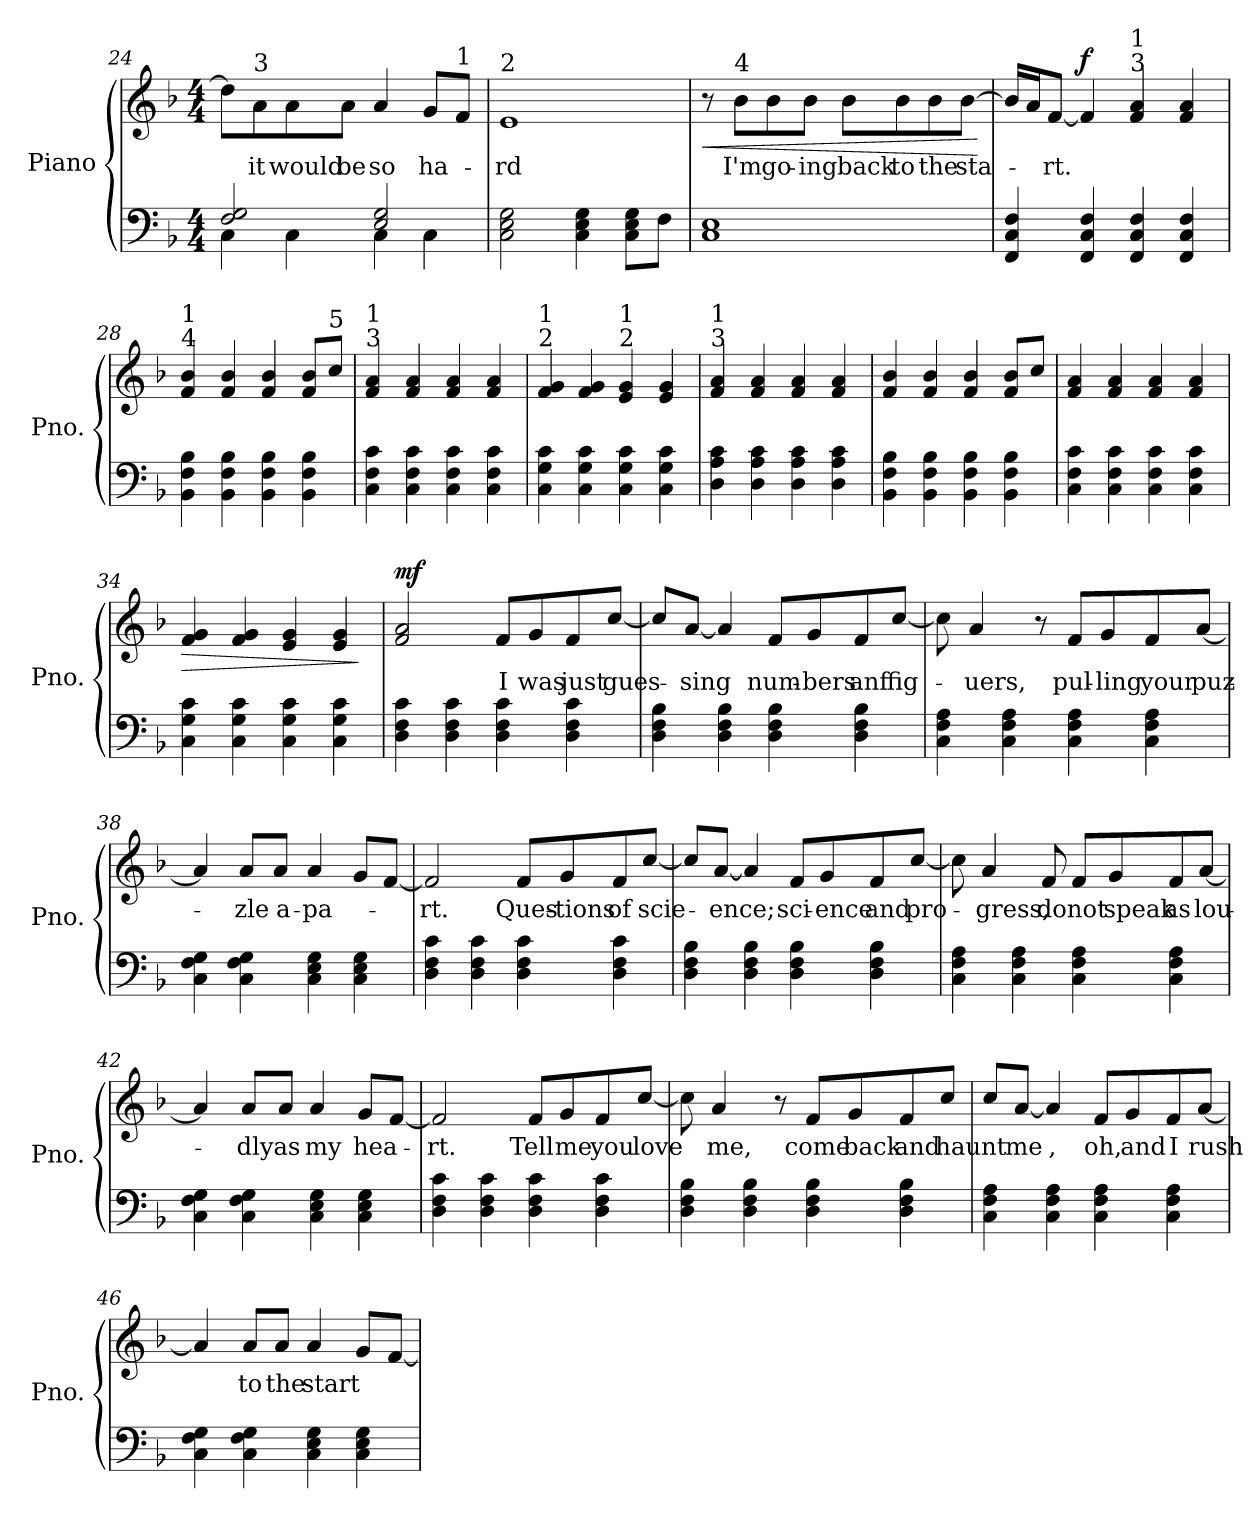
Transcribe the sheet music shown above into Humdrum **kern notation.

**kern	**kern	**text	**dynam
*part1	*part1	*part1	*part1
*staff2	*staff1	*staff1	*staff1/2
*I"Piano	*	*	*
*I'Pno.	*	*	*
*clefF4	*clefG2	*	*
*k[b-]	*k[b-]	*	*
*M4/4	*M4/4	*	*
=24	=24	=24	=24
*^	*	*	*
2F/ 2G/	4C\	8dd\L]	.	.
!	!	!LO:TX:a:t=3	!	!
!	!	!	!LO:LY:b	!
.	.	8a\	it	.
!	!	!	!LO:LY:b	!
.	4C\	8a\	would	.
!	!	!	!LO:LY:b	!
.	.	8a\J	be	.
!	!	!	!LO:LY:b	!
2E/ 2G/	4C\	4a/	so	.
!	!	!	!LO:LY:b	!
.	4C\	8g/L	ha-	.
!	!	!LO:TX:a:t=1	!	!
.	.	8f/J	.	.
*v	*v	*	*	*
=25	=25	=25	=25
!	!LO:TX:a:t=2	!	!
!	!	!LO:LY:b	!
2C\ 2E\ 2G\	1e	-rd	.
4C\ 4E\ 4G\	.	.	.
8C\ 8E\ 8G\L	.	.	.
8F\J	.	.	.
!!LO:LB:g=z
=26	=26	=26	=26
!	!	!	!LO:HP:b
1C 1E	8r	.	<
!	!LO:TX:a:t=4	!	!
!	!	!LO:LY:b	!
.	8b-\L	I'm	.
!	!	!LO:LY:b	!
.	8b-\	go-	.
!	!	!LO:LY:b	!
.	8b-\J	-ing	.
!	!	!LO:LY:b	!
.	8b-\L	back	.
!	!	!LO:LY:b	!
.	8b-\	to	.
!	!	!LO:LY:b	!
.	8b-\	the	.
!	!	!LO:LY:b	!
.	[8b-\J	sta-	.
.	.	.	[
=27	=27	=27	=27
4FF/ 4C/ 4F/	16b-/LL]	.	.
.	16a/J	.	.
!	!	!LO:LY:b	!
.	[8f/J	-rt.	.
!	!	!	!LO:DY:b
4FF/ 4C/ 4F/	4f/]	.	f
!	!LO:TX:a:t=3	!	!
!	!LO:TX:a:t=1	!	!
4FF/ 4C/ 4F/	4f/ 4a/	.	.
4FF/ 4C/ 4F/	4f/ 4a/	.	.
=28	=28	=28	=28
!	!LO:TX:a:t=4	!	!
!	!LO:TX:a:t=1	!	!
4BB-\ 4F\ 4B-\	4f/ 4b-/	.	.
4BB-\ 4F\ 4B-\	4f/ 4b-/	.	.
4BB-\ 4F\ 4B-\	4f/ 4b-/	.	.
4BB-\ 4F\ 4B-\	8f/ 8b-/L	.	.
!	!LO:TX:a:t=5	!	!
.	8cc/J	.	.
=29	=29	=29	=29
!	!LO:TX:a:t=3	!	!
!	!LO:TX:a:t=1	!	!
4C\ 4F\ 4c\	4f/ 4a/	.	.
4C\ 4F\ 4c\	4f/ 4a/	.	.
4C\ 4F\ 4c\	4f/ 4a/	.	.
4C\ 4F\ 4c\	4f/ 4a/	.	.
!!LO:LB:g=z
=30	=30	=30	=30
!	!LO:TX:a:t=2	!	!
!	!LO:TX:a:t=1	!	!
4C\ 4G\ 4c\	4f/ 4g/	.	.
4C\ 4G\ 4c\	4f/ 4g/	.	.
!	!LO:TX:a:t=2	!	!
!	!LO:TX:a:t=1	!	!
4C\ 4G\ 4c\	4e/ 4g/	.	.
4C\ 4G\ 4c\	4e/ 4g/	.	.
=31	=31	=31	=31
!	!LO:TX:a:t=3	!	!
!	!LO:TX:a:t=1	!	!
4D\ 4A\ 4c\	4f/ 4a/	.	.
4D\ 4A\ 4c\	4f/ 4a/	.	.
4D\ 4A\ 4c\	4f/ 4a/	.	.
4D\ 4A\ 4c\	4f/ 4a/	.	.
=32	=32	=32	=32
4BB-\ 4F\ 4B-\	4f/ 4b-/	.	.
4BB-\ 4F\ 4B-\	4f/ 4b-/	.	.
4BB-\ 4F\ 4B-\	4f/ 4b-/	.	.
4BB-\ 4F\ 4B-\	8f/ 8b-/L	.	.
.	8cc/J	.	.
=33	=33	=33	=33
4C\ 4F\ 4c\	4f/ 4a/	.	.
4C\ 4F\ 4c\	4f/ 4a/	.	.
4C\ 4F\ 4c\	4f/ 4a/	.	.
4C\ 4F\ 4c\	4f/ 4a/	.	.
=34	=34	=34	=34
!	!	!	!LO:HP:b
4C\ 4G\ 4c\	4f/ 4g/	.	>
4C\ 4G\ 4c\	4f/ 4g/	.	.
4C\ 4G\ 4c\	4e/ 4g/	.	.
4C\ 4G\ 4c\	4e/ 4g/	.	.
.	.	.	]
!!LO:LB:g=z
=35	=35	=35	=35
!	!	!	!LO:DY:b
4D\ 4F\ 4c\	2f/ 2a/	.	mf
4D\ 4F\ 4c\	.	.	.
!	!	!LO:LY:b	!
4D\ 4F\ 4c\	8f/L	I	.
!	!	!LO:LY:b	!
.	8g/	was	.
!	!	!LO:LY:b	!
4D\ 4F\ 4c\	8f/	just	.
!	!	!LO:LY:b	!
.	[8cc/J	gues-	.
=36	=36	=36	=36
4D\ 4F\ 4B-\	8cc/L]	.	.
!	!	!LO:LY:b	!
.	[8a/J	-sing	.
4D\ 4F\ 4B-\	4a/]	.	.
!	!	!LO:LY:b	!
4D\ 4F\ 4B-\	8f/L	num-	.
!	!	!LO:LY:b	!
.	8g/	-bers	.
!	!	!LO:LY:b	!
4D\ 4F\ 4B-\	8f/	anf	.
!	!	!LO:LY:b	!
.	[8cc/J	fig-	.
=37	=37	=37	=37
4C\ 4F\ 4A\	8cc\]	.	.
!	!	!LO:LY:b	!
.	4a/	-uers,	.
4C\ 4F\ 4A\	.	.	.
.	8r	.	.
!	!	!LO:LY:b	!
4C\ 4F\ 4A\	8f/L	-pul-	.
!	!	!LO:LY:b	!
.	8g/	-ling	.
!	!	!LO:LY:b	!
4C\ 4F\ 4A\	8f/	your	.
!	!	!LO:LY:b	!
.	[8a/J	puz-	.
!!LO:LB:g=z
=38	=38	=38	=38
4C\ 4F\ 4G\	4a/]	.	.
!	!	!LO:LY:b	!
4C\ 4F\ 4G\	8a/L	-zle	.
!	!	!LO:LY:b	!
.	8a/J	a-	.
!	!	!LO:LY:b	!
4C\ 4E\ 4G\	4a/	-pa-	.
4C\ 4E\ 4G\	8g/L	.	.
.	[8f/J	.	.
=39	=39	=39	=39
!	!	!LO:LY:b	!
4D\ 4F\ 4c\	2f/]	-rt.	.
4D\ 4F\ 4c\	.	.	.
!	!	!LO:LY:b	!
4D\ 4F\ 4c\	8f/L	Ques-	.
!	!	!LO:LY:b	!
.	8g/	-tions	.
!	!	!LO:LY:b	!
4D\ 4F\ 4c\	8f/	of	.
!	!	!LO:LY:b	!
.	[8cc/J	scie-	.
=40	=40	=40	=40
4D\ 4F\ 4B-\	8cc/L]	.	.
!	!	!LO:LY:b	!
.	[8a/J	-ence;	.
4D\ 4F\ 4B-\	4a/]	.	.
!	!	!LO:LY:b	!
4D\ 4F\ 4B-\	8f/L	sci-	.
!	!	!LO:LY:b	!
.	8g/	-ence	.
!	!	!LO:LY:b	!
4D\ 4F\ 4B-\	8f/	and	.
!	!	!LO:LY:b	!
.	[8cc/J	pro-	.
!!LO:LB:g=z
=41	=41	=41	=41
4C\ 4F\ 4A\	8cc\]	.	.
!	!	!LO:LY:b	!
.	4a/	-gress,	.
4C\ 4F\ 4A\	.	.	.
!	!	!LO:LY:b	!
.	8f/	do	.
!	!	!LO:LY:b	!
4C\ 4F\ 4A\	8f/L	not	.
!	!	!LO:LY:b	!
.	8g/	speak	.
!	!	!LO:LY:b	!
4C\ 4F\ 4A\	8f/	as	.
!	!	!LO:LY:b	!
.	[8a/J	lou-	.
=42	=42	=42	=42
4C\ 4F\ 4G\	4a/]	.	.
!	!	!LO:LY:b	!
4C\ 4F\ 4G\	8a/L	-dly	.
!	!	!LO:LY:b	!
.	8a/J	as	.
!	!	!LO:LY:b	!
4C\ 4E\ 4G\	4a/	my	.
!	!	!LO:LY:b	!
4C\ 4E\ 4G\	8g/L	hea-	.
.	[8f/J	.	.
=43	=43	=43	=43
!	!	!LO:LY:b	!
4D\ 4F\ 4c\	2f/]	-rt.	.
4D\ 4F\ 4c\	.	.	.
!	!	!LO:LY:b	!
4D\ 4F\ 4c\	8f/L	Tell	.
!	!	!LO:LY:b	!
.	8g/	me	.
!	!	!LO:LY:b	!
4D\ 4F\ 4c\	8f/	you	.
!	!	!LO:LY:b	!
.	[8cc/J	love	.
!!LO:PB:g=z
=44	=44	=44	=44
4D\ 4F\ 4B-\	8cc\]	.	.
!	!	!LO:LY:b	!
.	4a/	me,	.
4D\ 4F\ 4B-\	.	.	.
.	8r	.	.
!	!	!LO:LY:b	!
4D\ 4F\ 4B-\	8f/L	come	.
!	!	!LO:LY:b	!
.	8g/	back	.
!	!	!LO:LY:b	!
4D\ 4F\ 4B-\	8f/	and	.
!	!	!LO:LY:b	!
.	8cc/J	haunt	.
=45	=45	=45	=45
4C\ 4F\ 4A\	8cc/L	.	.
!	!	!LO:LY:b	!
.	[8a/J	me	.
!	!	!LO:LY:b	!
4C\ 4F\ 4A\	4a/]	,	.
!	!	!LO:LY:b	!
4C\ 4F\ 4A\	8f/L	oh,	.
!	!	!LO:LY:b	!
.	8g/	and	.
!	!	!LO:LY:b	!
4C\ 4F\ 4A\	8f/	I	.
!	!	!LO:LY:b	!
.	[8a/J	rush	.
=46	=46	=46	=46
4C\ 4F\ 4G\	4a/]	.	.
!	!	!LO:LY:b	!
4C\ 4F\ 4G\	8a/L	to	.
!	!	!LO:LY:b	!
.	8a/J	the	.
!	!	!LO:LY:b	!
4C\ 4E\ 4G\	4a/	-start	.
4C\ 4E\ 4G\	8g/L	.	.
.	[8f/J	.	.
=	=	=	=
*-	*-	*-	*-
